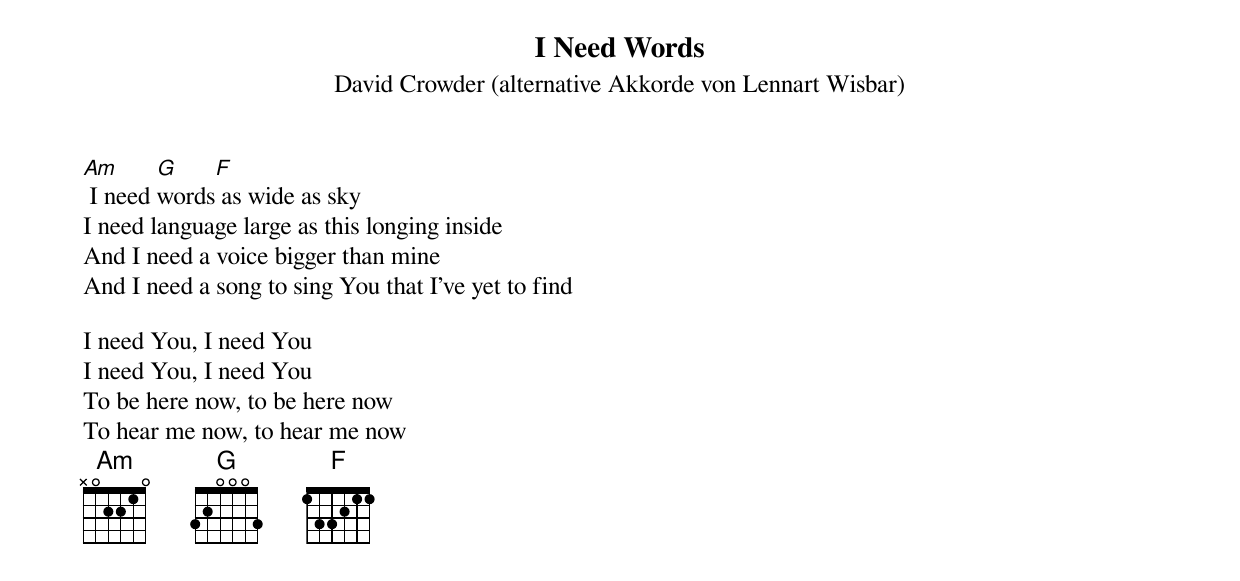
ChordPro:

{title:I Need Words}
{subtitle:David Crowder (alternative Akkorde von Lennart Wisbar)}
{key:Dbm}

[Am] I need [G]words[F] as wide as sky
I need language large as this longing inside
And I need a voice bigger than mine
And I need a song to sing You that I've yet to find

I need You, I need You
I need You, I need You
To be here now, to be here now
To hear me now, to hear me now
